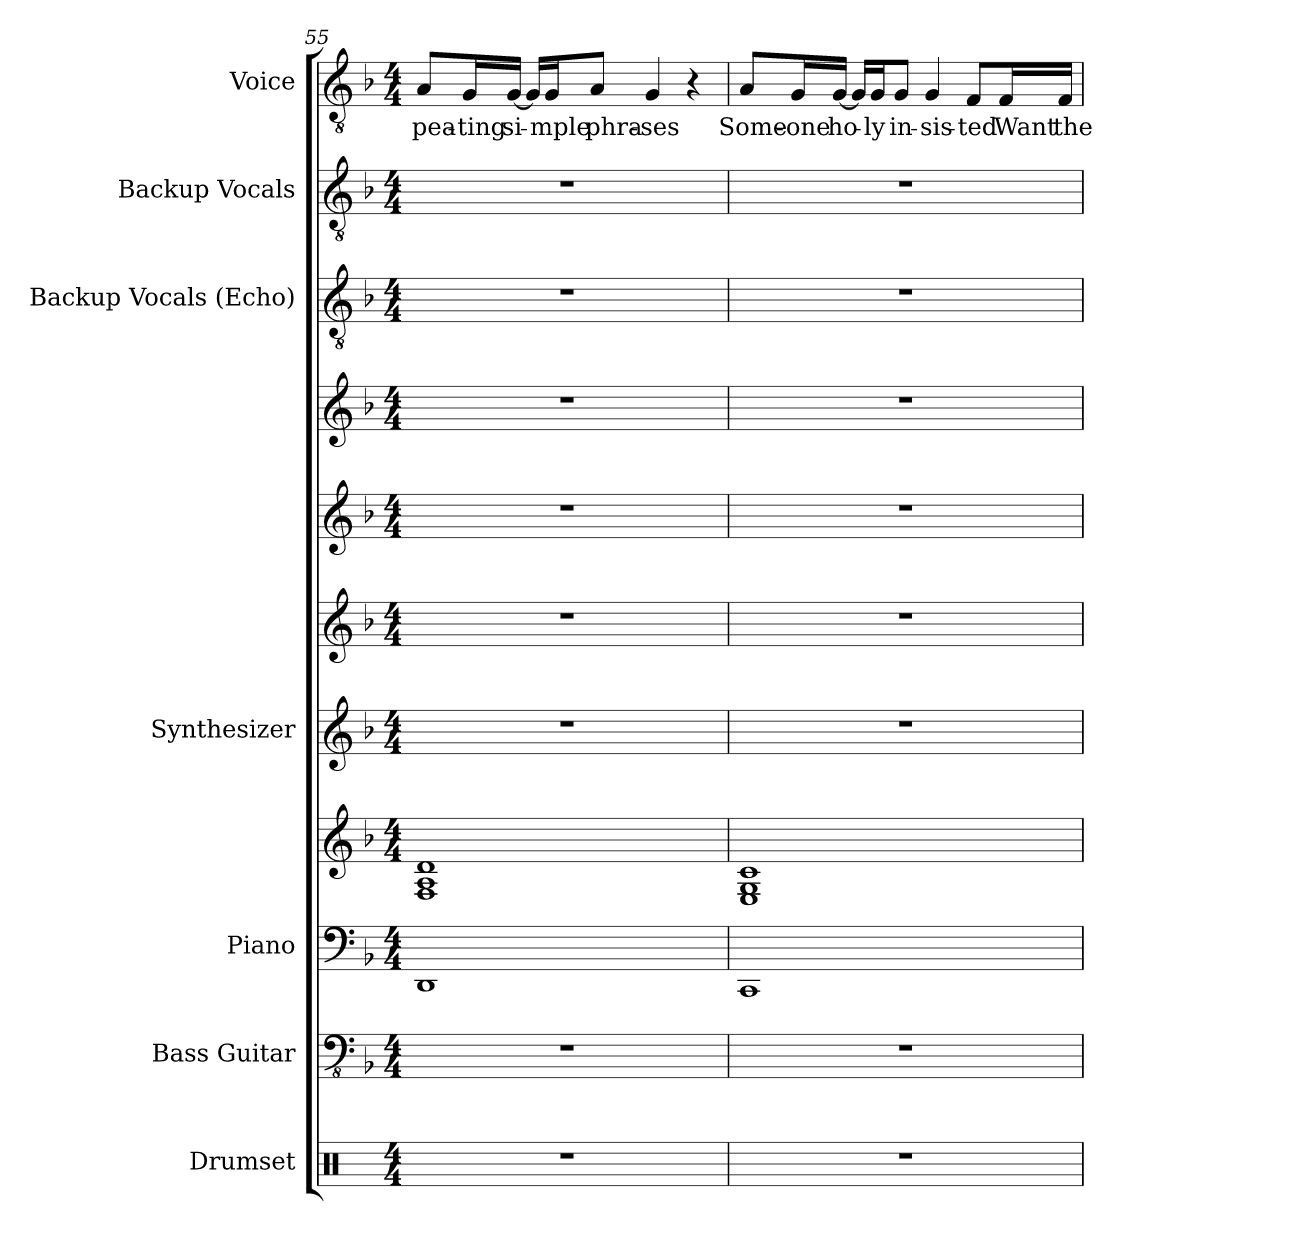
**kern	**kern	**kern	**kern	**kern	**kern	**kern	**kern	**kern	**kern	**kern	**text
*part7	*part6	*part5	*part5	*part4	*part4	*part4	*part4	*part3	*part2	*part1	*part1
*staff11	*staff10	*staff9	*staff8	*staff7	*staff6	*staff5	*staff4	*staff3	*staff2	*staff1	*staff1
*I"Drumset	*I"Bass Guitar	*I"Piano	*	*I"Synthesizer	*	*	*	*I"Backup Vocals (Echo)	*I"Backup Vocals	*I"Voice	*
*I'Drs.	*I'B. Guit.	*I'Pno.	*	*I'Synth.	*	*	*	*I'Backup	*I'Backup	*I'Vo.	*
*clefX	*clefFv4	*clefF4	*clefG2	*clefG2	*clefG2	*clefG2	*clefG2	*clefGv2	*clefGv2	*clefGv2	*
*k[]	*k[b-]	*k[b-]	*k[b-]	*k[b-]	*k[b-]	*k[b-]	*k[b-]	*k[b-]	*k[b-]	*k[b-]	*
*M4/4	*M4/4	*M4/4	*M4/4	*M4/4	*M4/4	*M4/4	*M4/4	*M4/4	*M4/4	*M4/4	*
=55	=55	=55	=55	=55	=55	=55	=55	=55	=55	=55	=55
1r	1r	1DD	1F 1A 1d	1r	1r	1r	1r	1r	1r	8A/L	-pea-
.	.	.	.	.	.	.	.	.	.	16G/L	-ting
.	.	.	.	.	.	.	.	.	.	[16G/JJ	si-
.	.	.	.	.	.	.	.	.	.	16G/LL]	.
.	.	.	.	.	.	.	.	.	.	16G/J	-mple
.	.	.	.	.	.	.	.	.	.	8A/J	phra-
.	.	.	.	.	.	.	.	.	.	4G/	-ses
.	.	.	.	.	.	.	.	.	.	4r	.
!!LO:LB:g=z
=56	=56	=56	=56	=56	=56	=56	=56	=56	=56	=56	=56
1r	1r	1CC	1E 1G 1c	1r	1r	1r	1r	1r	1r	8A/L	Some-
.	.	.	.	.	.	.	.	.	.	16G/L	-one
.	.	.	.	.	.	.	.	.	.	[16G/JJ	ho-
.	.	.	.	.	.	.	.	.	.	16G/LL]	.
.	.	.	.	.	.	.	.	.	.	16G/J	-ly
.	.	.	.	.	.	.	.	.	.	8G/J	in-
.	.	.	.	.	.	.	.	.	.	4G/	-sis-
.	.	.	.	.	.	.	.	.	.	8F/L	-ted
.	.	.	.	.	.	.	.	.	.	16F/L	Want
.	.	.	.	.	.	.	.	.	.	16F/JJ	the
=	=	=	=	=	=	=	=	=	=	=	=
*-	*-	*-	*-	*-	*-	*-	*-	*-	*-	*-	*-
